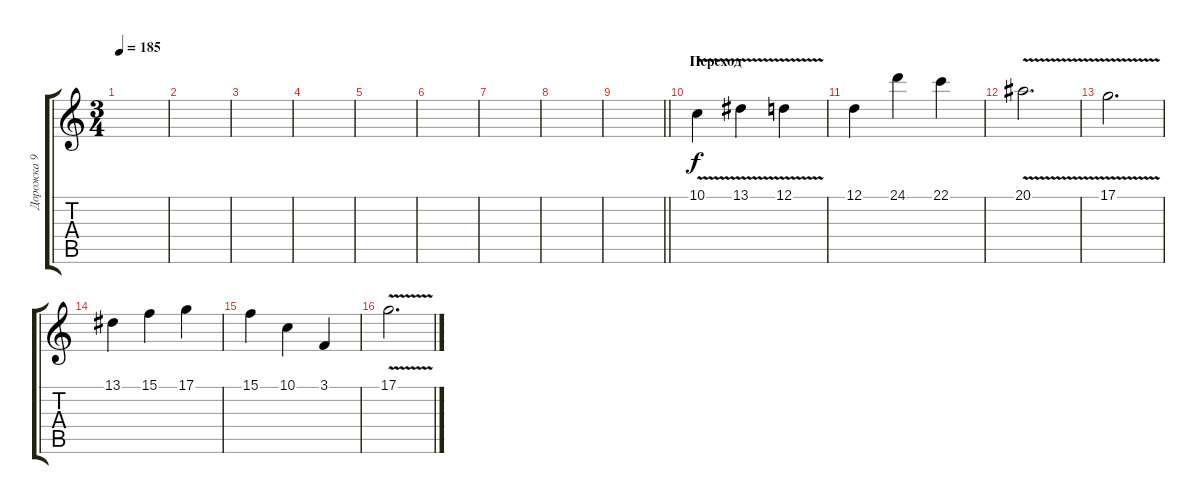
\track ("Дорожка 9" "Дорожка 9") {instrument flute}
\staff {score tabs}
\tuning (D4 A3 F3 C3 G2 C2) {hide}
\ts (3 4)
\tempo 185
\clef g2
\ks c
|
|
|
|
|
|
|
|
\barLineRight lightlight
|
\section ("" "Переход")
10.1{v}.4 13.1{v}.4 12.1{v}.4 |
12.1.4 24.1.4 22.1.4 |
20.1{v}.2{d} |
17.1{v}.2{d} |
13.1.4 15.1.4 17.1.4 |
15.1.4 10.1.4 3.1.4 |
17.1{v}.2{d}
